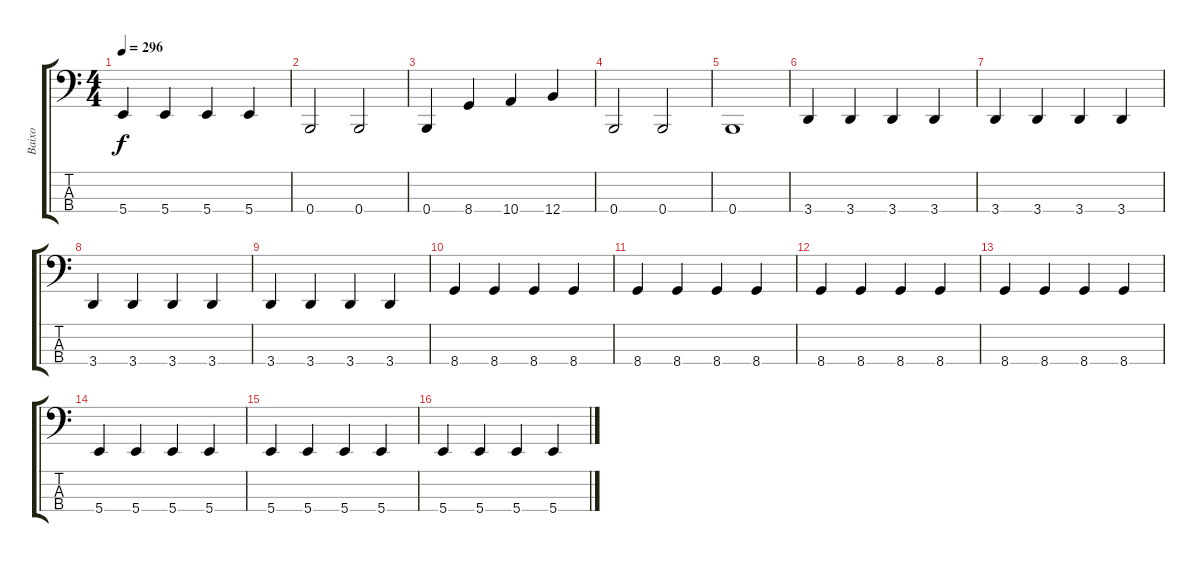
\track ("Baixo" "Baixo") {instrument electricbassfinger}
\staff {score tabs}
\tuning (E2 B1 Gb1 B0) {hide}
\ts (4 4)
\tempo 296
\clef f4
\ks c
5.4.4{dy f} 5.4.4 5.4.4 5.4.4 |
0.4.2 0.4.2 |
0.4.4 8.4.4 10.4.4 12.4.4 |
0.4.2 0.4.2 |
0.4.1 |
3.4.4 3.4.4 3.4.4 3.4.4 |
3.4.4 3.4.4 3.4.4 3.4.4 |
3.4.4 3.4.4 3.4.4 3.4.4 |
3.4.4 3.4.4 3.4.4 3.4.4 |
8.4.4 8.4.4 8.4.4 8.4.4 |
8.4.4 8.4.4 8.4.4 8.4.4 |
8.4.4 8.4.4 8.4.4 8.4.4 |
8.4.4 8.4.4 8.4.4 8.4.4 |
5.4.4 5.4.4 5.4.4 5.4.4 |
5.4.4 5.4.4 5.4.4 5.4.4 |
5.4.4 5.4.4 5.4.4 5.4.4
